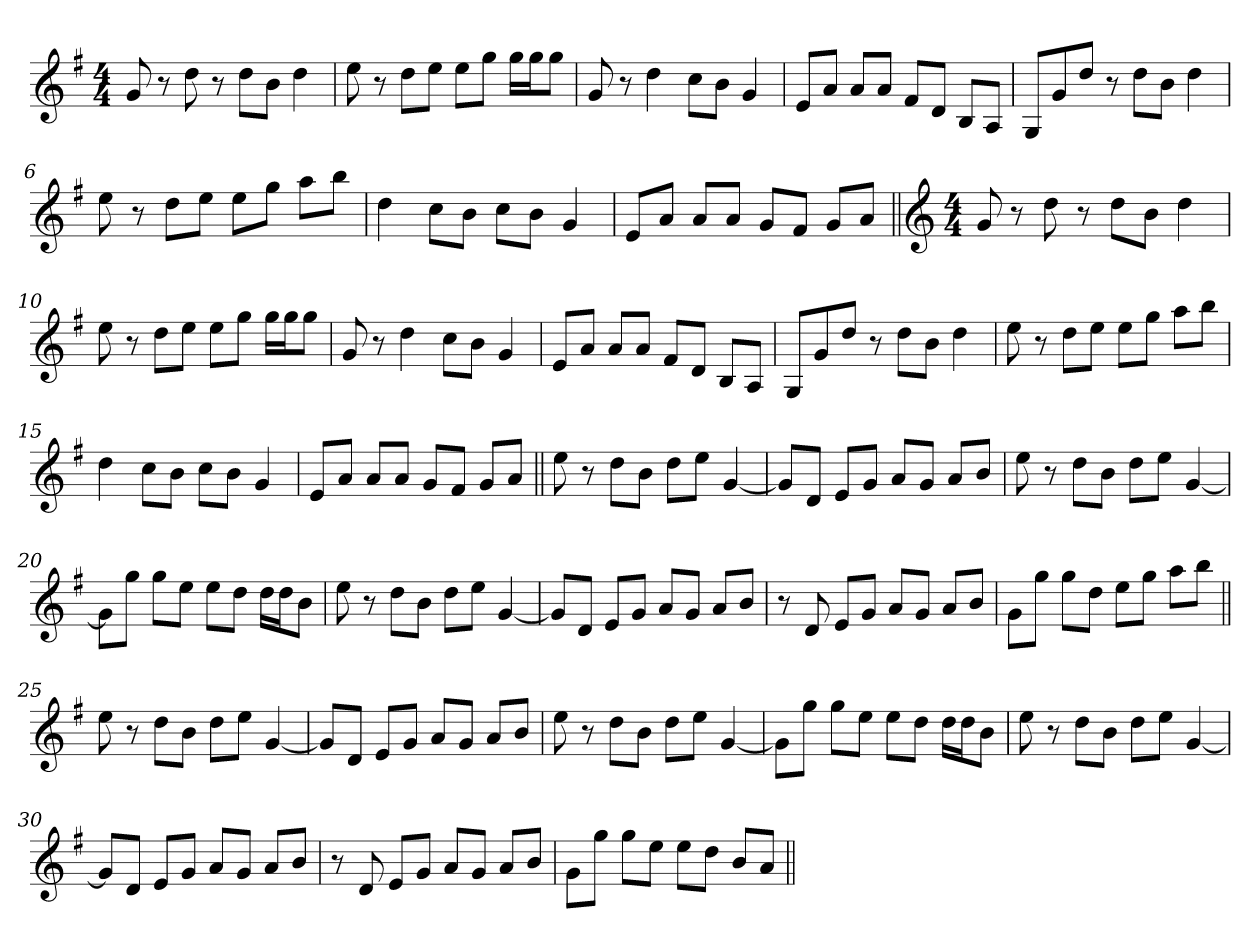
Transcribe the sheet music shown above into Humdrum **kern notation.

**kern
*part1
*staff1
*clefG2
*k[f#]
*G:
*M4/4
=1
8g/
8r
8dd\
8r
8dd\L
8b\J
4dd\
=2
8ee\
8r
8dd\L
8ee\J
8ee\L
8gg\J
16gg\LL
16gg\J
8gg\J
=3
8g/
8r
4dd\
8cc\L
8b\J
4g/
=4
8e/L
8a/J
8a/L
8a/J
8f#/L
8d/J
8B/L
8A/J
=5
8G/L
8g/
8dd/J
8r
8dd\L
8b\J
4dd\
!!LO:LB:g=z
=6
8ee\
8r
8dd\L
8ee\J
8ee\L
8gg\J
8aa\L
8bb\J
=7
4dd\
8cc\L
8b\J
8cc\L
8b\J
4g/
=8
8e/L
8a/J
8a/L
8a/J
8g/L
8f#/J
8g/L
8a/J
=9||
*clefG2
*M4/4
8g/
8r
8dd\
8r
8dd\L
8b\J
4dd\
=10
8ee\
8r
8dd\L
8ee\J
8ee\L
8gg\J
16gg\LL
16gg\J
8gg\J
!!LO:LB:g=z
=11
8g/
8r
4dd\
8cc\L
8b\J
4g/
=12
8e/L
8a/J
8a/L
8a/J
8f#/L
8d/J
8B/L
8A/J
=13
8G/L
8g/
8dd/J
8r
8dd\L
8b\J
4dd\
=14
8ee\
8r
8dd\L
8ee\J
8ee\L
8gg\J
8aa\L
8bb\J
=15
4dd\
8cc\L
8b\J
8cc\L
8b\J
4g/
!!LO:LB:g=z
=16
8e/L
8a/J
8a/L
8a/J
8g/L
8f#/J
8g/L
8a/J
=17||
8ee\
8r
8dd\L
8b\J
8dd\L
8ee\J
[4g/
=18
8g/L]
8d/J
8e/L
8g/J
8a/L
8g/J
8a/L
8b/J
=19
8ee\
8r
8dd\L
8b\J
8dd\L
8ee\J
[4g/
=20
8g\L]
8gg\J
8gg\L
8ee\J
8ee\L
8dd\J
16dd\LL
16dd\J
8b\J
!!LO:LB:g=z
=21
8ee\
8r
8dd\L
8b\J
8dd\L
8ee\J
[4g/
=22
8g/L]
8d/J
8e/L
8g/J
8a/L
8g/J
8a/L
8b/J
=23
8r
8d/
8e/L
8g/J
8a/L
8g/J
8a/L
8b/J
=24
8g\L
8gg\J
8gg\L
8dd\J
8ee\L
8gg\J
8aa\L
8bb\J
=25||
8ee\
8r
8dd\L
8b\J
8dd\L
8ee\J
[4g/
!!LO:LB:g=z
=26
8g/L]
8d/J
8e/L
8g/J
8a/L
8g/J
8a/L
8b/J
=27
8ee\
8r
8dd\L
8b\J
8dd\L
8ee\J
[4g/
=28
8g\L]
8gg\J
8gg\L
8ee\J
8ee\L
8dd\J
16dd\LL
16dd\J
8b\J
=29
8ee\
8r
8dd\L
8b\J
8dd\L
8ee\J
[4g/
=30
8g/L]
8d/J
8e/L
8g/J
8a/L
8g/J
8a/L
8b/J
!!LO:LB:g=z
=31
8r
8d/
8e/L
8g/J
8a/L
8g/J
8a/L
8b/J
=32
8g\L
8gg\J
8gg\L
8ee\J
8ee\L
8dd\J
8b/L
8a/J
=||
*-
